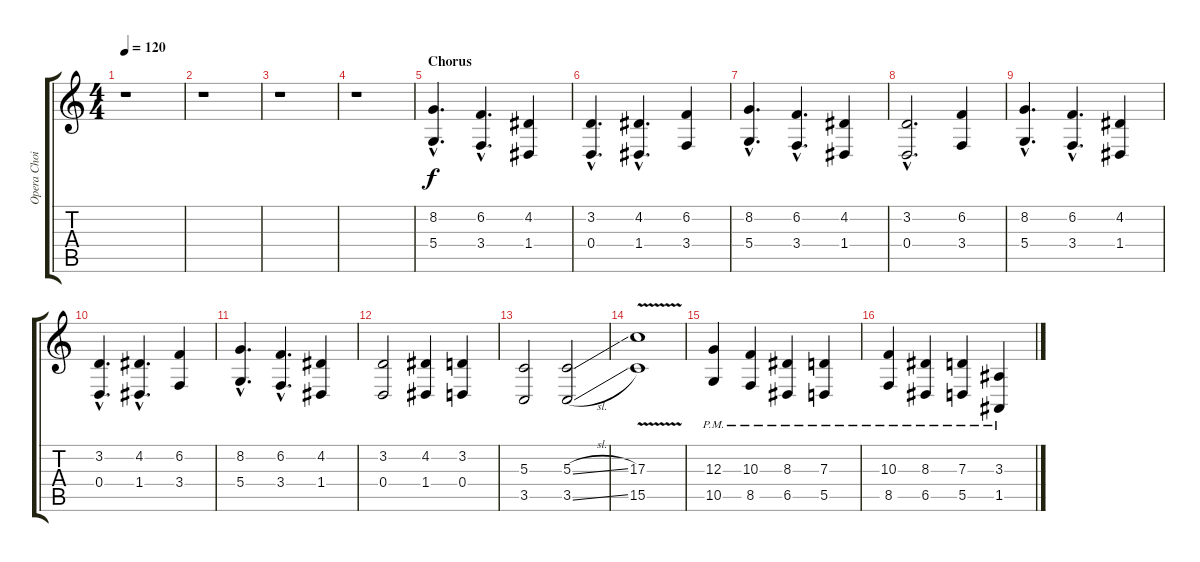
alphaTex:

\track ("Opera Choir - Male Voices" "Opera Choi") {instrument choiraahs}
\staff {score tabs}
\tuning (E4 B3 G3 D3 A2 E2) {hide}
\ts (4 4)
\tempo 120
\clef g2
\ks c
r.1{dy f} |
r.1 |
r.1 |
r.1 |
\section ("" "Chorus")
(8.2{hac} 5.4{hac}).4{d} (6.2{hac} 3.4{hac}).4{d} (4.2 1.4).4 |
(3.2{hac} 0.4{hac}).4{d} (4.2{hac} 1.4{hac}).4{d} (6.2 3.4).4 |
(8.2{hac} 5.4{hac}).4{d} (6.2{hac} 3.4{hac}).4{d} (4.2 1.4).4 |
(3.2{hac} 0.4{hac}).2{d} (6.2 3.4).4 |
(8.2{hac} 5.4{hac}).4{d} (6.2{hac} 3.4{hac}).4{d} (4.2 1.4).4 |
(3.2{hac} 0.4{hac}).4{d} (4.2{hac} 1.4{hac}).4{d} (6.2 3.4).4 |
(8.2{hac} 5.4{hac}).4{d} (6.2{hac} 3.4{hac}).4{d} (4.2 1.4).4 |
(3.2 0.4).2 (4.2 1.4).4 (3.2 0.4).4 |
(5.3 3.5).2 (5.3{sl} 3.5{sl}).2 |
(17.3{v} 15.5{v}).1 |
(12.3{pm} 10.5{pm}).4 (10.3{pm} 8.5{pm}).4 (8.3{pm} 6.5{pm}).4 (7.3{pm} 5.5{pm}).4 |
(10.3{pm} 8.5{pm}).4 (8.3{pm} 6.5{pm}).4 (7.3{pm} 5.5{pm}).4 (3.3{pm} 1.5{pm}).4
